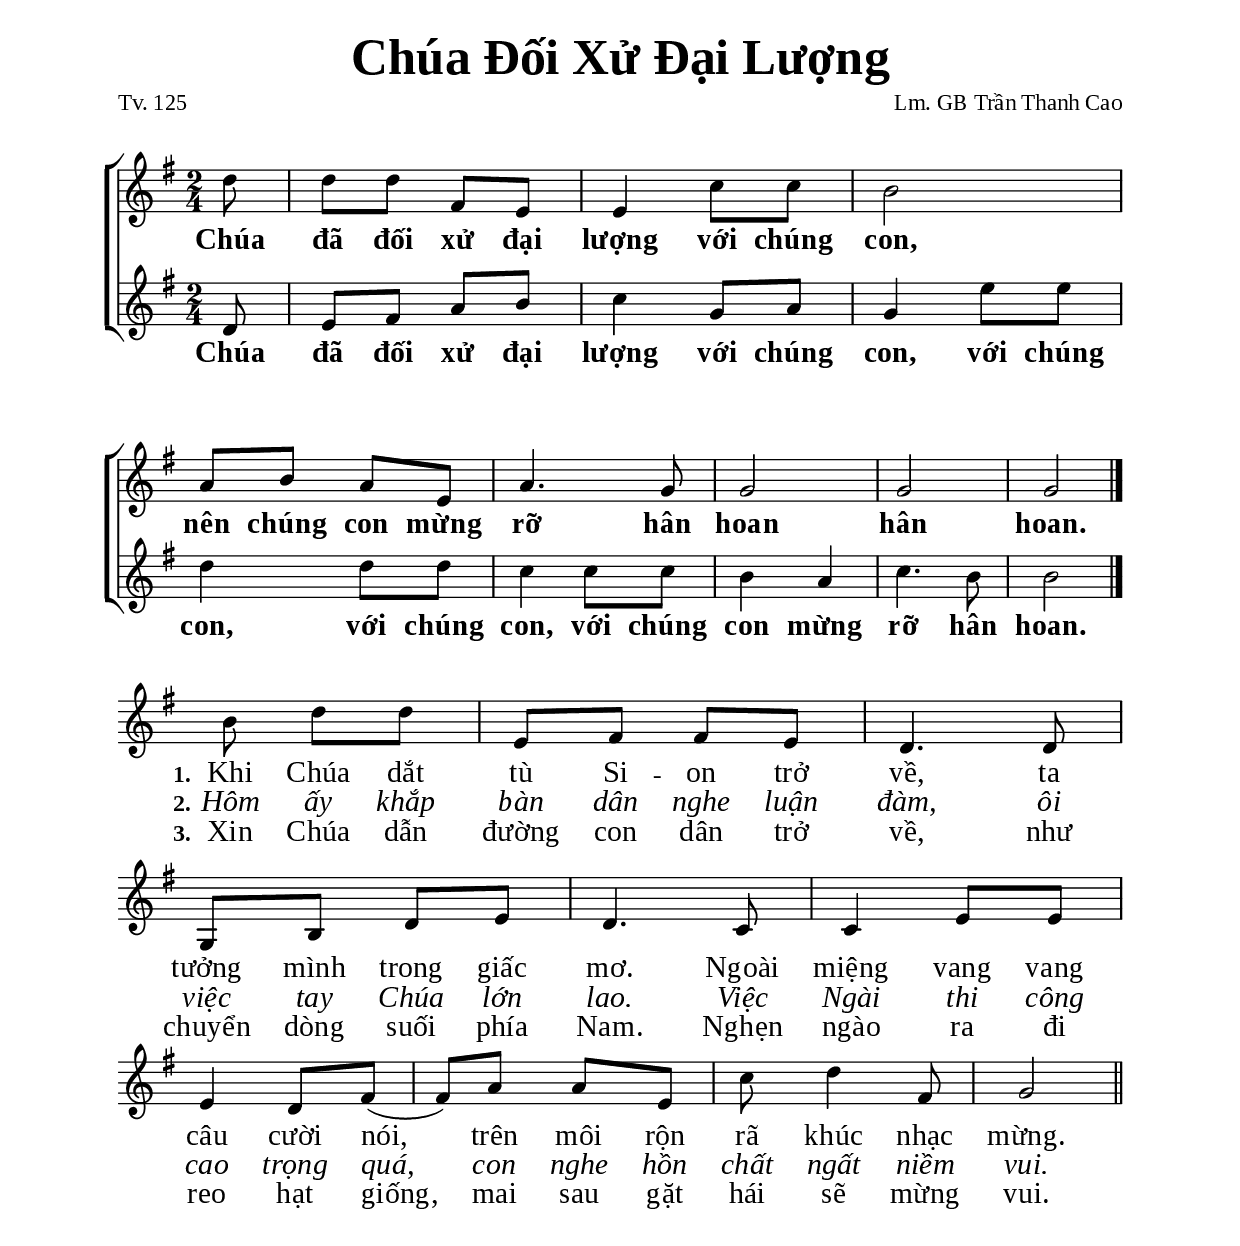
% Cài đặt chung
\version "2.22.1"
\include "english.ly"

\header {
  title = \markup { \fontsize #3 "Chúa Đối Xử Đại Lượng" }
  poet = "Tv. 125"
  composer = "Lm. GB Trần Thanh Cao"
  arranger = " "
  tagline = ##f
}

\paper {
  #(set-paper-size "a4")
  top-margin = 10\mm
  bottom-margin = 10\mm
  left-margin = 20\mm
  right-margin = 20\mm
  #(define fonts
    (make-pango-font-tree
      "Liberation Serif"
      "Liberation Serif"
      "Liberation Serif"
      (/ 20 20)))
  page-count = #1
  indent = #0
  system-system-spacing.basic-distance = #17
}

% Nhạc điệp khúc
nhacDiepKhucBas = \relative c' {
  \partial 8 d8 |
  e fs a b |
  c4 g8 a |
  g4 e'8 e |
  d4 d8 d |
  c4 c8 c |
  b4 a |
  c4. b8 |
  b2 \bar "|."
}

nhacDiepKhucSop = \relative c'' {
  \partial 8 d8 |
  d d fs, e |
  e4 c'8 c |
  b2 |
  a8 b a e |
  a4. g8 |
  g2 |
  g2 |
  g2 \bar "|."
}

% Nhạc phiên khúc
nhacPhienKhuc = \relative c'' {
  \partial 4. b8 d d |
  e, fs fs e |
  d4. d8 |
  g, b d e |
  d4. c8 |
  c4 e8 e |
  e4 d8 fs ( |
  fs) a a e |
  c' d4 fs,8 |
  g2 \bar "||"
}

% Lời điệp khúc
loiDiepKhucSop = \lyricmode {
  Chúa đã đối xử đại lượng với chúng con,
  nên chúng con mừng rỡ hân hoan hân hoan.
}

loiDiepKhucBas = \lyricmode {
  Chúa đã đối xử đại lượng với chúng con,
  với chúng con, với chúng con,
  với chúng con mừng rỡ hân hoan.
}

% Lời phiên khúc
loiPhienKhucMot = \lyricmode {
  \set stanza = #"1."
  Khi Chúa dắt tù Si -- on trở về,
  ta tưởng mình trong giấc mơ.
  Ngoài miệng vang vang câu cười nói,
  trên môi rộn rã khúc nhạc mừng.
}

loiPhienKhucHai = \lyricmode {
  \override Lyrics.LyricText.font-shape = #'italic
  \set stanza = #"2."
  Hôm ấy khắp bàn dân nghe luận đàm,
  ôi việc tay Chúa lớn lao.
  Việc Ngài thi công cao trọng quá,
  con nghe hồn chất ngất niềm vui.
}

loiPhienKhucBa = \lyricmode {
  \set stanza = #"3."
  Xin Chúa dẫn đường con dân trở về,
  như chuyển dòng suối phía Nam.
  Nghẹn ngào ra đi reo hạt giống,
  mai sau gặt hái sẽ mừng vui.
}

% Dàn trang
\score {
  \new ChoirStaff <<
    \new Staff \with {
        \consists "Merge_rests_engraver"
        %\magnifyStaff #(magstep +1)
      }
      <<
      \new Voice = beSop {
        \key g \major \time 2/4 \nhacDiepKhucSop
      }
      \new Lyrics \lyricsto beSop \loiDiepKhucSop
    >>
    \new Staff \with {
        \consists "Merge_rests_engraver"
        %\magnifyStaff #(magstep +1)
      }
      <<
      \new Voice = beBas {
        \key g \major \time 2/4 \nhacDiepKhucBas
      }
      \new Lyrics \lyricsto beBas \loiDiepKhucBas
    >>
  >>
  \layout {
    \override Lyrics.LyricText.font-series = #'bold
    \override Lyrics.LyricText.font-size = #+2.5
    \override Lyrics.LyricSpace.minimum-distance = #1.6
    \override Score.BarNumber.break-visibility = ##(#f #f #f)
    \override Score.SpacingSpanner.uniform-stretching = ##t
  }
}

\score {
  \new ChoirStaff <<
    \new Staff = phienKhuc \with {
        %\magnifyStaff #(magstep +1)
      }
      <<
      \new Voice = beSop {
        \key g \major \time 2/4 \nhacPhienKhuc
      }
    >>
    \new Lyrics \lyricsto beSop \loiPhienKhucMot
    \new Lyrics \lyricsto beSop \loiPhienKhucHai
    \new Lyrics \lyricsto beSop \loiPhienKhucBa
  >>
  \layout {
    \override Staff.TimeSignature.transparent = ##t
    \override Lyrics.LyricText.font-size = #+2.5
    \override Lyrics.LyricSpace.minimum-distance = #3.2
    \override Score.BarNumber.break-visibility = ##(#f #f #f)
    \override Score.SpacingSpanner.uniform-stretching = ##t
  } 
}
